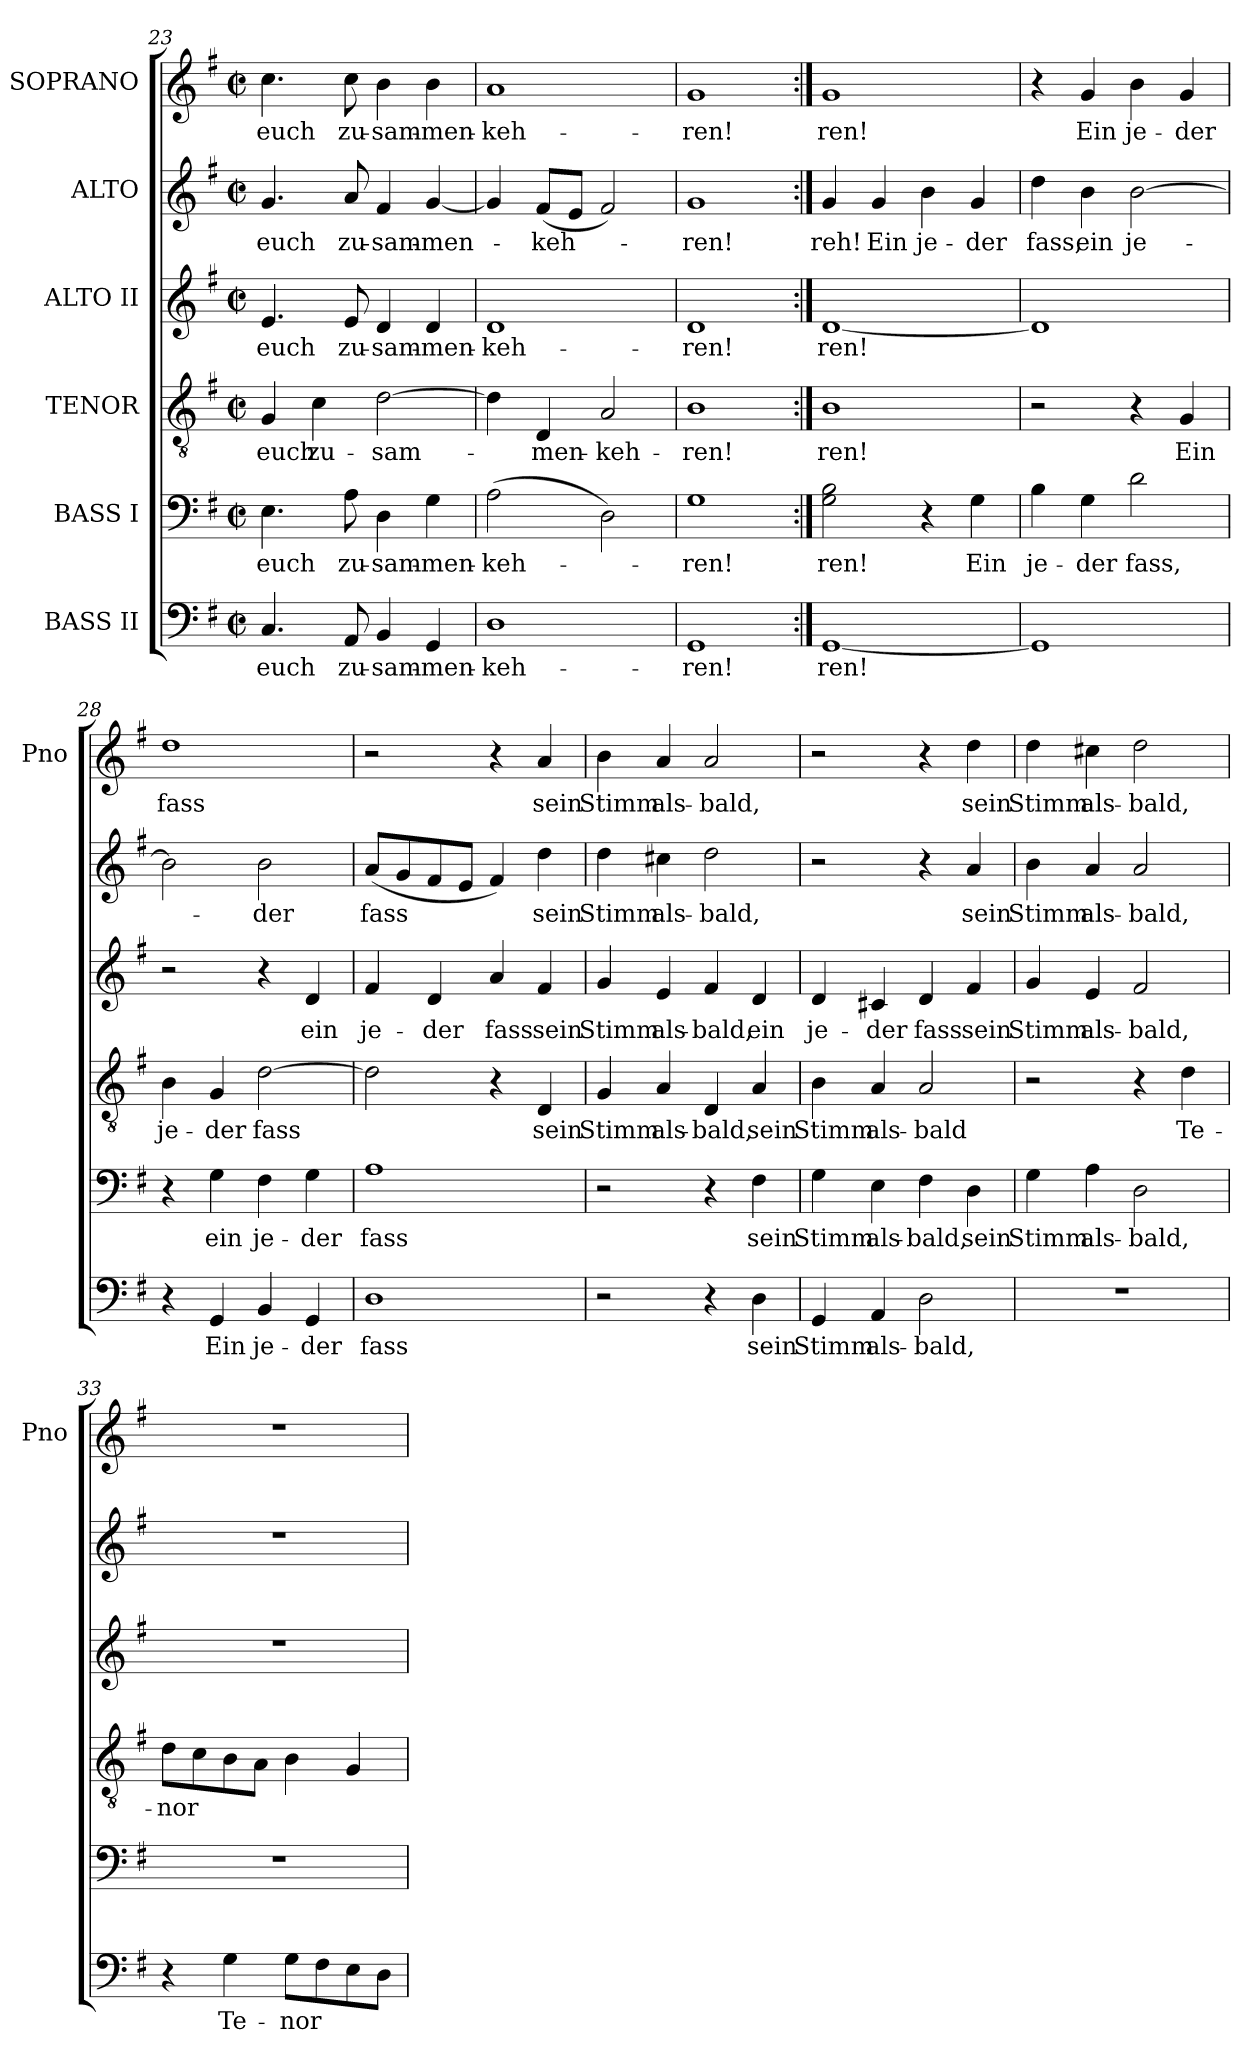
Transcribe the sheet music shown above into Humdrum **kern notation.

**kern	**text	**kern	**text	**kern	**text	**kern	**text	**kern	**text	**kern	**text
*part6	*part6	*part5	*part5	*part4	*part4	*part3	*part3	*part2	*part2	*part1	*part1
*staff6	*staff6	*staff5	*staff5	*staff4	*staff4	*staff3	*staff3	*staff2	*staff2	*staff1	*staff1
*I"BASS II	*	*I"BASS I	*	*I"TENOR	*	*I"ALTO II	*	*I"ALTO	*	*I"SOPRANO	*
*	*	*	*	*	*	*	*	*	*	*I'Pno	*
*clefF4	*	*clefF4	*	*clefGv2	*	*clefG2	*	*clefG2	*	*clefG2	*
*k[f#]	*	*k[f#]	*	*k[f#]	*	*k[f#]	*	*k[f#]	*	*k[f#]	*
*G:	*	*G:	*	*G:	*	*G:	*	*G:	*	*G:	*
*M2/2	*	*M2/2	*	*M2/2	*	*M2/2	*	*M2/2	*	*M2/2	*
*met(c|)	*	*met(c|)	*	*met(c|)	*	*met(c|)	*	*met(c|)	*	*met(c|)	*
=23	=23	=23	=23	=23	=23	=23	=23	=23	=23	=23	=23
4.C/	euch	4.E\	euch	4G/	euch	4.e/	euch	4.g/	euch	4.cc\	euch
.	.	.	.	4c\	zu-	.	.	.	.	.	.
8AA/	zu-	8A\	zu-	.	.	8e/	zu-	8a/	zu-	8cc\	zu-
4BB/	-sam-	4D\	-sam-	[2d\	-sam-	4d/	-sam-	4f#/	-sam-	4b\	-sam-
4GG/	-men-	4G\	-men-	.	.	4d/	-men-	[4g/	-men-	4b\	-men-
=24	=24	=24	=24	=24	=24	=24	=24	=24	=24	=24	=24
1D	-keh-	(2A\	-keh-	4d\]	.	1d	-keh-	4g/]	.	1a	-keh-
.	.	.	.	4D/	-men-	.	.	(8f#/L	-keh-	.	.
.	.	.	.	.	.	.	.	8e/J	.	.	.
.	.	2D\)	.	2A/	-keh-	.	.	2f#/)	.	.	.
=25	=25	=25	=25	=25	=25	=25	=25	=25	=25	=25	=25
1GG	-ren!	1G	-ren!	1B	-ren!	1d	-ren!	1g	-ren!	1g	-ren!
=26:|!	=26:|!	=26:|!	=26:|!	=26:|!	=26:|!	=26:|!	=26:|!	=26:|!	=26:|!	=26:|!	=26:|!
[1GG	­ren!	2G\ 2B\	­ren!	1B	­ren!	[1d	­ren!	4g/	­reh!	1g	­ren!
.	.	.	.	.	.	.	.	4g/	Ein	.	.
.	.	4r	.	.	.	.	.	4b\	je-	.	.
.	.	4G\	Ein	.	.	.	.	4g/	-der	.	.
=27	=27	=27	=27	=27	=27	=27	=27	=27	=27	=27	=27
1GG]	.	4B\	je-	2r	.	1d]	.	4dd\	fass,	4r	.
.	.	4G\	-der	.	.	.	.	4b\	ein	4g/	Ein
.	.	2d\	fass,	4r	.	.	.	[2b\	je-	4b\	je-
.	.	.	.	4G/	Ein	.	.	.	.	4g/	-der
!!LO:LB:g=z
=28	=28	=28	=28	=28	=28	=28	=28	=28	=28	=28	=28
4r	.	4r	.	4B\	je-	2r	.	2b\]	.	1dd	fass
4GG/	Ein	4G\	ein	4G/	-der	.	.	.	.	.	.
4BB/	je-	4F#\	je-	[2d\	fass	4r	.	2b\	-der	.	.
4GG/	-der	4G\	-der	.	.	4d/	ein	.	.	.	.
=29	=29	=29	=29	=29	=29	=29	=29	=29	=29	=29	=29
1D	fass	1A	fass	2d\]	.	4f#/	je-	(8a/L	fass	2r	.
.	.	.	.	.	.	.	.	8g/	.	.	.
.	.	.	.	.	.	4d/	-der	8f#/	.	.	.
.	.	.	.	.	.	.	.	8e/J	.	.	.
.	.	.	.	4r	.	4a/	fass	4f#/)	.	4r	.
.	.	.	.	4D/	sein	4f#/	sein	4dd\	sein	4a/	sein
=30	=30	=30	=30	=30	=30	=30	=30	=30	=30	=30	=30
2r	.	2r	.	4G/	Stimm	4g/	Stimm	4dd\	Stimm	4b\	Stimm
.	.	.	.	4A/	als-	4e/	als-	4cc#X\	als-	4a/	als-
4r	.	4r	.	4D/	-bald,	4f#/	-bald,	2dd\	-bald,	2a/	-bald,
4D\	sein	4F#\	sein	4A/	sein	4d/	ein	.	.	.	.
=31	=31	=31	=31	=31	=31	=31	=31	=31	=31	=31	=31
4GG/	Stimm	4G\	Stimm	4B\	Stimm	4d/	je-	2r	.	2r	.
4AA/	als-	4E\	als-	4A/	als-	4c#X/	-der	.	.	.	.
2D\	-bald,	4F#\	-bald,	2A/	-bald	4d/	fass	4r	.	4r	.
.	.	4D\	sein	.	.	4f#/	sein	4a/	sein	4dd\	sein
=32	=32	=32	=32	=32	=32	=32	=32	=32	=32	=32	=32
1r	.	4G\	Stimm	2r	.	4g/	Stimm	4b\	Stimm	4dd\	Stimm
.	.	4A\	als-	.	.	4e/	als-	4a/	als-	4cc#X\	als-
.	.	2D\	-bald,	4r	.	2f#/	-bald,	2a/	-bald,	2dd\	-bald,
.	.	.	.	4d\	Te-	.	.	.	.	.	.
!!LO:PB:g=z
=33	=33	=33	=33	=33	=33	=33	=33	=33	=33	=33	=33
4r	.	1r	.	8d\L	-nor	1r	.	1r	.	1r	.
.	.	.	.	8c\	.	.	.	.	.	.	.
4G\	Te-	.	.	8B\	.	.	.	.	.	.	.
.	.	.	.	8A\J	.	.	.	.	.	.	.
8G\L	-nor	.	.	4B\	.	.	.	.	.	.	.
8F#\	.	.	.	.	.	.	.	.	.	.	.
8E\	.	.	.	4G/	.	.	.	.	.	.	.
8D\J	.	.	.	.	.	.	.	.	.	.	.
=	=	=	=	=	=	=	=	=	=	=	=
*-	*-	*-	*-	*-	*-	*-	*-	*-	*-	*-	*-
